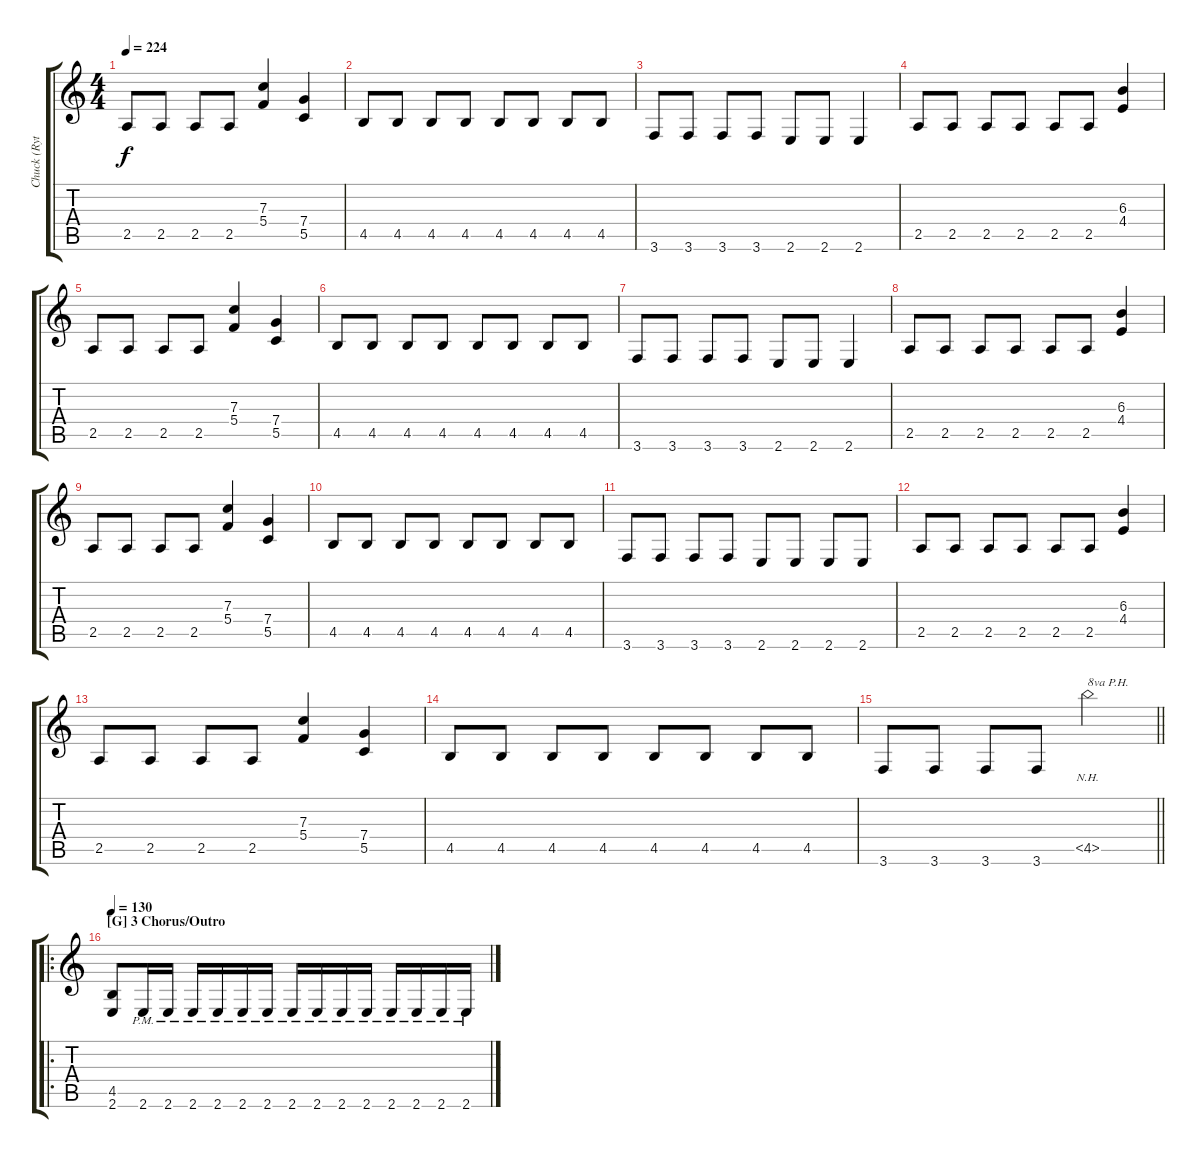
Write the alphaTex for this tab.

\track ("Chuck (Rythm)" "Chuck (Ryt") {instrument distortionguitar}
\staff {score tabs}
\tuning (D4 A3 F3 C3 G2 D2) {hide}
\ts (4 4)
\tempo 224
\clef g2
\ks c
2.5.8{dy f} 2.5.8 2.5.8 2.5.8 (7.3 5.4).4 (7.4 5.5).4 |
4.5.8 4.5.8 4.5.8 4.5.8 4.5.8 4.5.8 4.5.8 4.5.8 |
3.6.8 3.6.8 3.6.8 3.6.8 2.6.8 2.6.8 2.6.4 |
2.5.8 2.5.8 2.5.8 2.5.8 2.5.8 2.5.8 (6.3 4.4).4 |
2.5.8 2.5.8 2.5.8 2.5.8 (7.3 5.4).4 (7.4 5.5).4 |
4.5.8 4.5.8 4.5.8 4.5.8 4.5.8 4.5.8 4.5.8 4.5.8 |
3.6.8 3.6.8 3.6.8 3.6.8 2.6.8 2.6.8 2.6.4 |
2.5.8 2.5.8 2.5.8 2.5.8 2.5.8 2.5.8 (6.3 4.4).4 |
2.5.8 2.5.8 2.5.8 2.5.8 (7.3 5.4).4 (7.4 5.5).4 |
4.5.8 4.5.8 4.5.8 4.5.8 4.5.8 4.5.8 4.5.8 4.5.8 |
3.6.8 3.6.8 3.6.8 3.6.8 2.6.8 2.6.8 2.6.8 2.6.8 |
2.5.8 2.5.8 2.5.8 2.5.8 2.5.8 2.5.8 (6.3 4.4).4 |
2.5.8 2.5.8 2.5.8 2.5.8 (7.3 5.4).4 (7.4 5.5).4 |
4.5.8 4.5.8 4.5.8 4.5.8 4.5.8 4.5.8 4.5.8 4.5.8 |
\barLineRight lightlight
3.6.8 3.6.8 3.6.8 3.6.8 4.5{nh}.2{txt "8va P.H."} |
\ro
\section ("" "[G] 3 Chorus/Outro")
\tempo 130
(4.5 2.6).8 2.6{pm}.16 2.6{pm}.16 2.6{pm}.16 2.6{pm}.16 2.6{pm}.16 2.6{pm}.16 2.6{pm}.16 2.6{pm}.16 2.6{pm}.16 2.6{pm}.16 2.6{pm}.16 2.6{pm}.16 2.6{pm}.16 2.6{pm}.16
